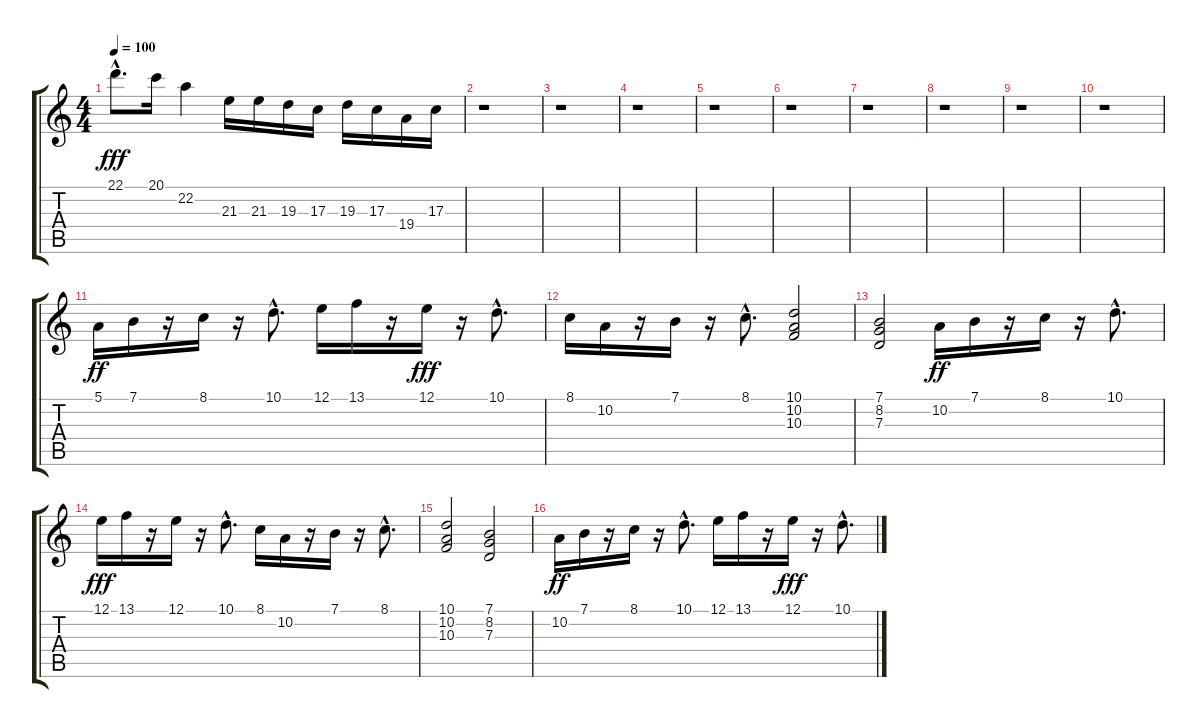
\track "" {instrument stringensemble1}
\staff {score tabs}
\tuning (E4 B3 G3 D3 A2 E2) {hide}
\ts (4 4)
\tempo 100
\clef g2
\ks c
22.1{hac}.8{d dy fff} 20.1.16 22.2.4 21.3.16 21.3.16 19.3.16 17.3.16 19.3.16 17.3.16 19.4.16 17.3.16 |
r.1 |
r.1 |
r.1 |
r.1 |
r.1 |
r.1 |
r.1 |
r.1 |
r.1 |
5.1.16{dy ff instrument distortionguitar} 7.1.16 r.16 8.1.16 r.16 10.1{hac}.8{d} 12.1.16 13.1.16 r.16 12.1.16{dy fff} r.16 10.1{hac}.8{d} |
8.1.16 10.2.16 r.16 7.1.16 r.16 8.1{hac}.8{d} (10.1 10.2 10.3).2 |
(7.1 8.2 7.3).2 10.2.16{dy ff} 7.1.16 r.16 8.1.16 r.16 10.1{hac}.8{d} |
12.1.16{dy fff} 13.1.16 r.16 12.1.16 r.16 10.1{hac}.8{d} 8.1.16 10.2.16 r.16 7.1.16 r.16 8.1{hac}.8{d} |
(10.1 10.2 10.3).2 (7.1 8.2 7.3).2 |
10.2.16{dy ff} 7.1.16 r.16 8.1.16 r.16 10.1{hac}.8{d} 12.1.16 13.1.16 r.16 12.1.16{dy fff} r.16 10.1{hac}.8{d}
